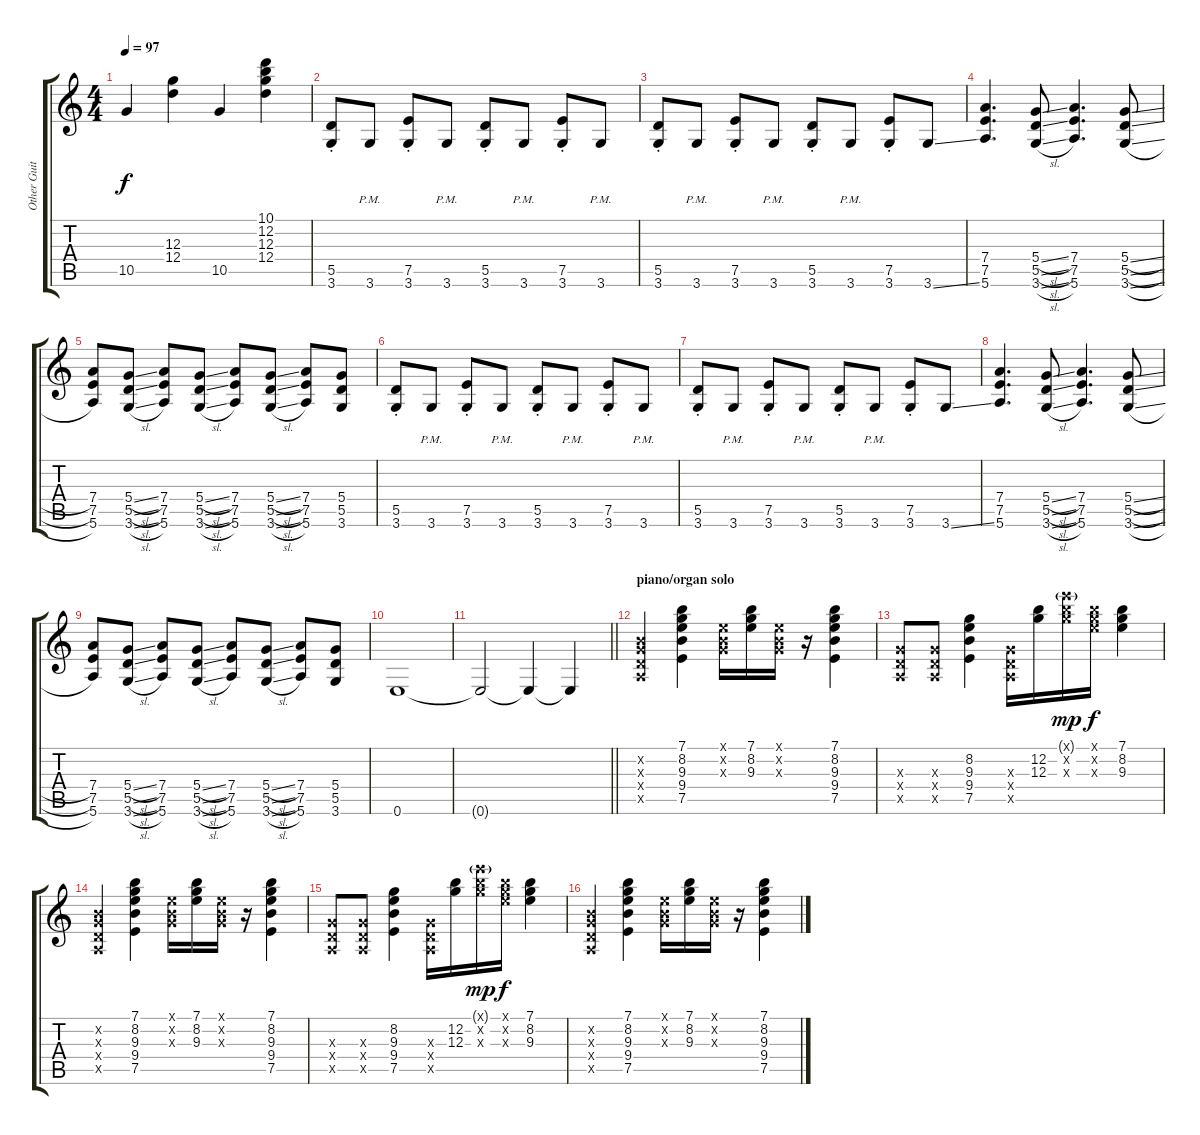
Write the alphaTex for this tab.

\track ("Other Guitar" "Other Guit") {instrument overdrivenguitar}
\staff {score tabs}
\tuning (E4 B3 G3 D3 A2 E2) {hide}
\ts (4 4)
\tempo 97
\clef g2
\ks c
10.5.4{dy f} (12.3 12.4).4 10.5.4 (10.1 12.2 12.3 12.4).4 |
(5.5{st} 3.6{st}).8 3.6{pm}.8 (7.5{st} 3.6{st}).8 3.6{pm}.8 (5.5{st} 3.6{st}).8 3.6{pm}.8 (7.5{st} 3.6{st}).8 3.6{pm}.8 |
(5.5{st} 3.6{st}).8 3.6{pm}.8 (7.5{st} 3.6{st}).8 3.6{pm}.8 (5.5{st} 3.6{st}).8 3.6{pm}.8 (7.5{st} 3.6{st}).8 3.6{ss}.8 |
(7.4 7.5 5.6).4{d} (5.4{sl} 5.5{sl} 3.6{sl}).8 (7.4 7.5 5.6).4{d} (5.4{sl} 5.5{sl} 3.6{sl}).8 |
(7.4 7.5 5.6).8 (5.4{sl} 5.5{sl} 3.6{sl}).8 (7.4 7.5 5.6).8 (5.4{sl} 5.5{sl} 3.6{sl}).8 (7.4 7.5 5.6).8 (5.4{sl} 5.5{sl} 3.6{sl}).8 (7.4 7.5 5.6).8 (5.4 5.5 3.6).8 |
(5.5{st} 3.6{st}).8 3.6{pm}.8 (7.5{st} 3.6{st}).8 3.6{pm}.8 (5.5{st} 3.6{st}).8 3.6{pm}.8 (7.5{st} 3.6{st}).8 3.6{pm}.8 |
(5.5{st} 3.6{st}).8 3.6{pm}.8 (7.5{st} 3.6{st}).8 3.6{pm}.8 (5.5{st} 3.6{st}).8 3.6{pm}.8 (7.5{st} 3.6{st}).8 3.6{ss}.8 |
(7.4 7.5 5.6).4{d} (5.4{sl} 5.5{sl} 3.6{sl}).8 (7.4 7.5 5.6).4{d} (5.4{sl} 5.5{sl} 3.6{sl}).8 |
(7.4 7.5 5.6).8 (5.4{sl} 5.5{sl} 3.6{sl}).8 (7.4 7.5 5.6).8 (5.4{sl} 5.5{sl} 3.6{sl}).8 (7.4 7.5 5.6).8 (5.4{sl} 5.5{sl} 3.6{sl}).8 (7.4 7.5 5.6).8 (5.4 5.5 3.6).8 |
0.6.1 |
\barLineRight lightlight
0.6{t}.2 0.6{t}.4 0.6{t}.4 |
\section ("" "piano/organ solo")
(0.2{x} 0.3{x} 0.4{x} 0.5{x}).4 (7.1 8.2 9.3 9.4 7.5).4 (0.1{x} 0.2{x} 0.3{x}).16 (7.1 8.2 9.3).16 (0.1{x} 0.2{x} 0.3{x}).16 r.16 (7.1 8.2 9.3 9.4 7.5).4 |
(0.3{x} 0.4{x} 0.5{x}).8 (0.3{x} 0.4{x} 0.5{x}).8 (8.2 9.3 9.4 7.5).4 (0.3{x} 0.4{x} 0.5{x}).16 (12.2 12.3).16 (12.1{g x} 12.2{x} 12.3{x}).16{dy mp} (7.1{x} 8.2{x} 9.3{x}).16{dy f} (7.1 8.2 9.3).4 |
(0.2{x} 0.3{x} 0.4{x} 0.5{x}).4 (7.1 8.2 9.3 9.4 7.5).4 (0.1{x} 0.2{x} 0.3{x}).16 (7.1 8.2 9.3).16 (0.1{x} 0.2{x} 0.3{x}).16 r.16 (7.1 8.2 9.3 9.4 7.5).4 |
(0.3{x} 0.4{x} 0.5{x}).8 (0.3{x} 0.4{x} 0.5{x}).8 (8.2 9.3 9.4 7.5).4 (0.3{x} 0.4{x} 0.5{x}).16 (12.2 12.3).16 (12.1{g x} 12.2{x} 12.3{x}).16{dy mp} (7.1{x} 8.2{x} 9.3{x}).16{dy f} (7.1 8.2 9.3).4 |
(0.2{x} 0.3{x} 0.4{x} 0.5{x}).4 (7.1 8.2 9.3 9.4 7.5).4 (0.1{x} 0.2{x} 0.3{x}).16 (7.1 8.2 9.3).16 (0.1{x} 0.2{x} 0.3{x}).16 r.16 (7.1 8.2 9.3 9.4 7.5).4
